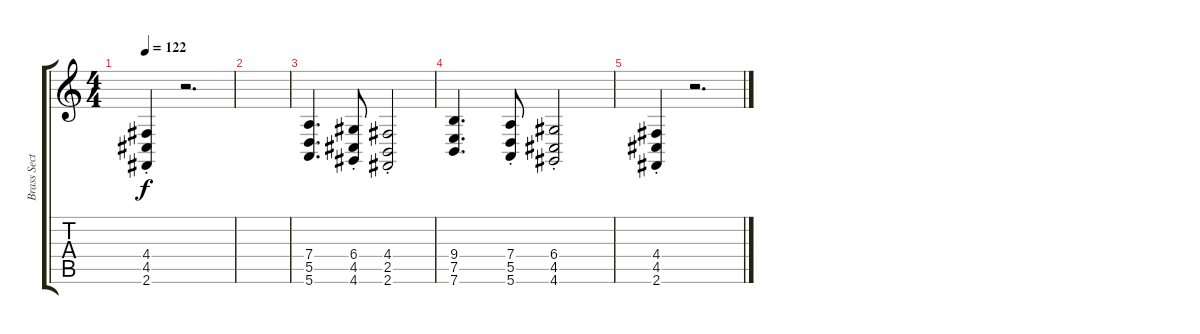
\track ("Brass Section" "Brass Sect") {instrument brasssection bank 255}
\staff {score tabs}
\tuning (E4 B3 G3 D3 A2 E2) {hide}
\ts (4 4)
\tempo 122
\clef g2
\ks c
(4.4{st} 4.5{st} 2.6{st}).4{dy f} r.2{d} |
|
(7.4 5.5 5.6).4{d} (6.4{st} 4.5{st} 4.6{st}).8 (4.4{st} 2.5{st} 2.6{st}).2 |
(9.4 7.5 7.6).4{d} (7.4{st} 5.5{st} 5.6{st}).8 (6.4{st} 4.5{st} 4.6{st}).2 |
(4.4{st} 4.5{st} 2.6{st}).4 r.2{d}
